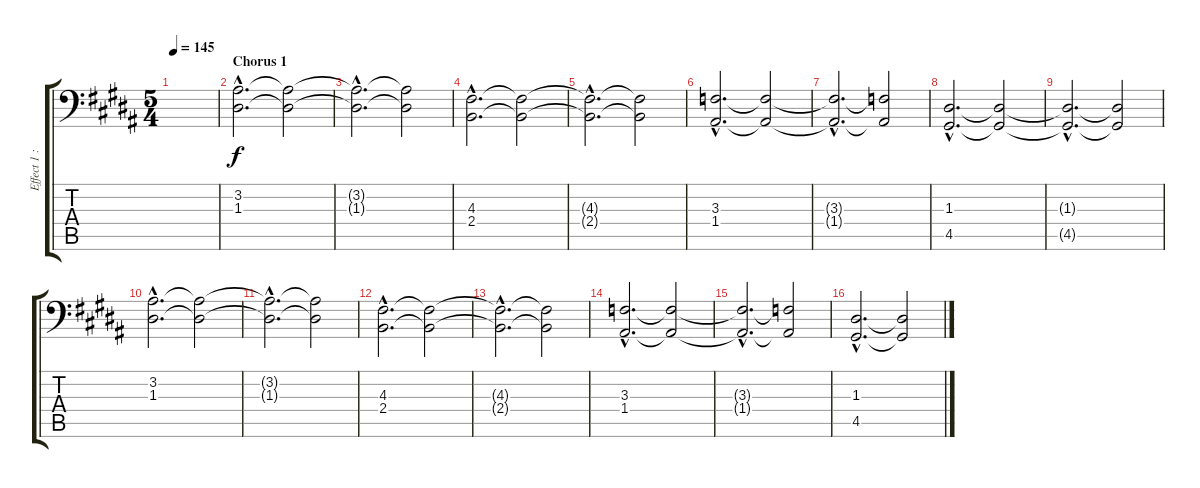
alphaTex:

\track ("Effect 1 : Distortion" "Effect 1 :") {instrument distortionguitar}
\staff {score tabs}
\tuning (C3 G2 D2 A1 E1 B0) {hide}
\ts (5 4)
\tempo 145
\clef f4
\ks b
|
\section ("" "Chorus 1")
(3.2{hac} 1.3{hac}).2{d} (3.2{t} 1.3{t}).2 |
(3.2{hac t} 1.3{hac t}).2{d} (3.2{t} 1.3{t}).2 |
(4.3{hac} 2.4{hac}).2{d} (4.3{t} 2.4{t}).2 |
(4.3{hac t} 2.4{hac t}).2{d} (4.3{t} 2.4{t}).2 |
(3.3{hac} 1.4{hac}).2{d} (3.3{t} 1.4{t}).2 |
(3.3{hac t} 1.4{hac t}).2{d} (3.3{t} 1.4{t}).2 |
(1.3{hac} 4.5{hac}).2{d} (1.3{t} 4.5{t}).2 |
(1.3{hac t} 4.5{hac t}).2{d} (1.3{t} 4.5{t}).2 |
(3.2{hac} 1.3{hac}).2{d} (3.2{t} 1.3{t}).2 |
(3.2{hac t} 1.3{hac t}).2{d} (3.2{t} 1.3{t}).2 |
(4.3{hac} 2.4{hac}).2{d} (4.3{t} 2.4{t}).2 |
(4.3{hac t} 2.4{hac t}).2{d} (4.3{t} 2.4{t}).2 |
(3.3{hac} 1.4{hac}).2{d} (3.3{t} 1.4{t}).2 |
(3.3{hac t} 1.4{hac t}).2{d} (3.3{t} 1.4{t}).2 |
(1.3{hac} 4.5{hac}).2{d} (1.3{t} 4.5{t}).2
